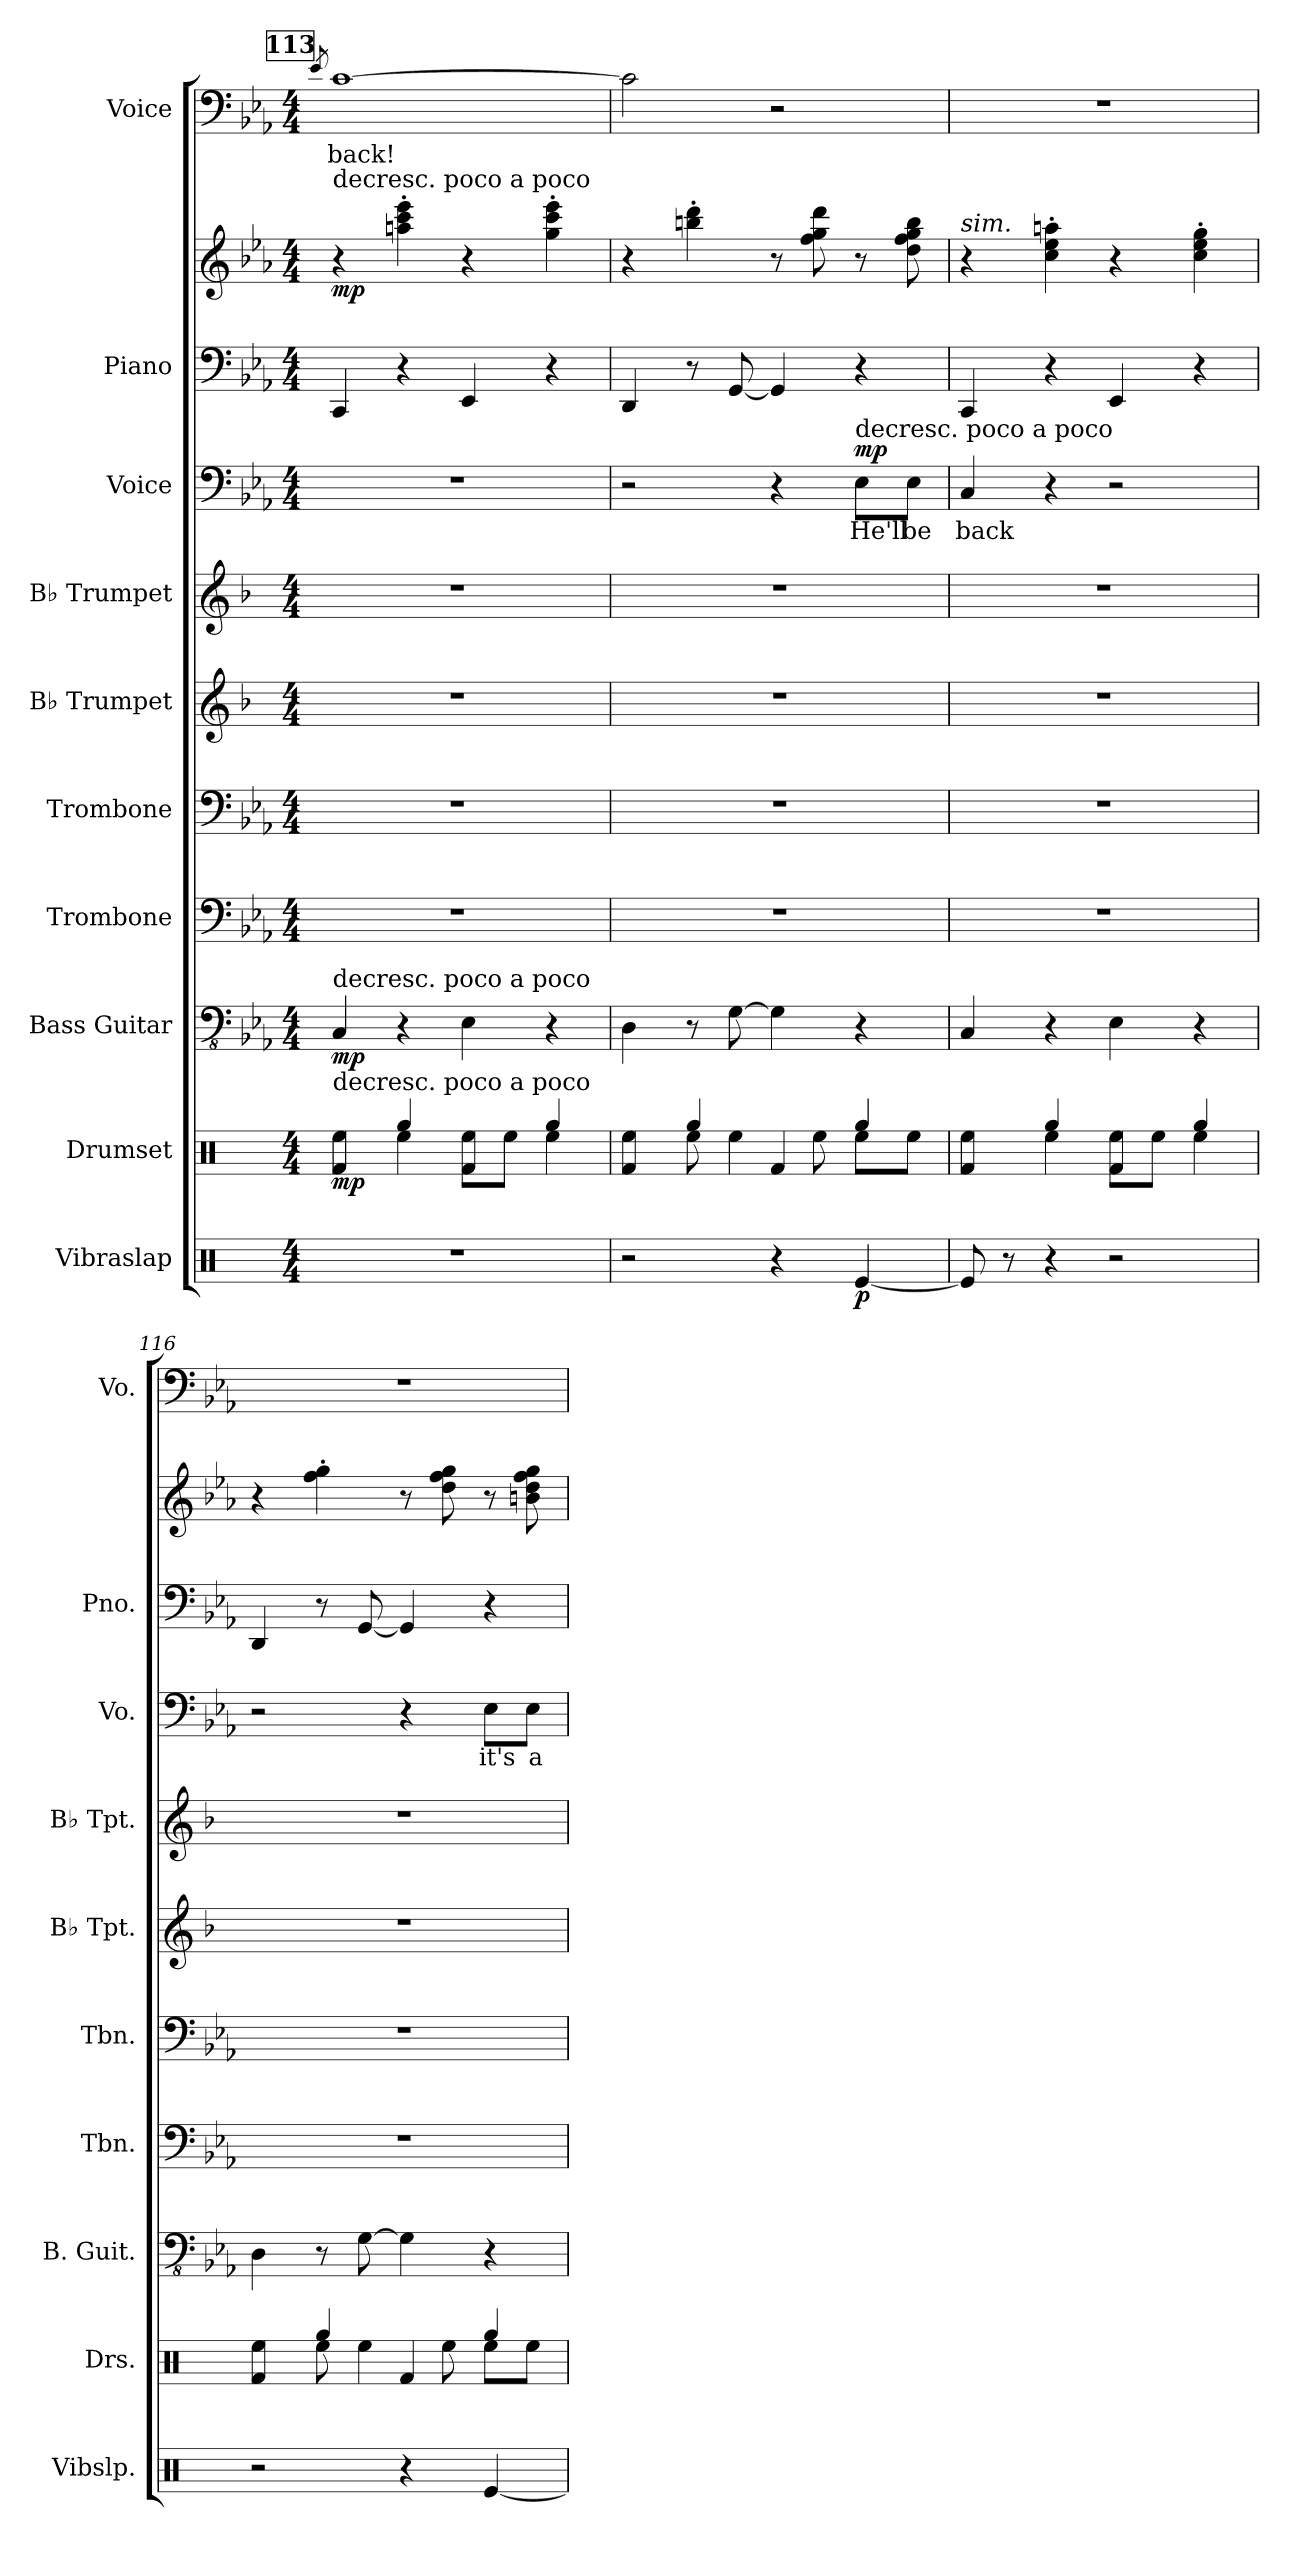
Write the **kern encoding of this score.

**kern	**dynam	**kern	**dynam	**kern	**dynam	**kern	**kern	**kern	**kern	**kern	**text	**dynam	**kern	**kern	**dynam	**kern	**text
*part10	*part10	*part9	*part9	*part8	*part8	*part7	*part6	*part5	*part4	*part3	*part3	*part3	*part2	*part2	*part2	*part1	*part1
*staff11	*staff11	*staff10	*staff10	*staff9	*staff9	*staff8	*staff7	*staff6	*staff5	*staff4	*staff4	*staff4	*staff3	*staff2	*staff2/3	*staff1	*staff1
*I"Vibraslap	*	*I"Drumset	*	*I"Bass Guitar	*	*I"Trombone	*I"Trombone	*I"B♭ Trumpet	*I"B♭ Trumpet	*I"Voice	*	*	*I"Piano	*	*	*I"Voice	*
*I'Vibslp.	*	*I'Drs.	*	*I'B. Guit.	*	*I'Tbn.	*I'Tbn.	*I'B♭ Tpt.	*I'B♭ Tpt.	*I'Vo.	*	*	*I'Pno.	*	*	*I'Vo.	*
*clefX	*	*clefX	*	*clefFv4	*	*clefF4	*clefF4	*clefG2	*clefG2	*clefF4	*	*	*clefF4	*clefG2	*	*clefF4	*
*	*	*	*	*	*	*	*	*ITrd1c2	*ITrd1c2	*	*	*	*	*	*	*	*
*k[]	*	*k[]	*	*k[b-e-a-]	*	*k[b-e-a-]	*k[b-e-a-]	*k[b-e-a-]	*k[b-e-a-]	*k[b-e-a-]	*	*	*k[b-e-a-]	*k[b-e-a-]	*	*k[b-e-a-]	*
*M4/4	*	*M4/4	*	*M4/4	*	*M4/4	*M4/4	*M4/4	*M4/4	*M4/4	*	*	*M4/4	*M4/4	*	*M4/4	*
!!LO:REH:place=s1:a:B:fs=14:t=113
=113	=113	=113	=113	=113	=113	=113	=113	=113	=113	=113	=113	=113	=113	=113	=113	=113	=113
.	.	.	.	.	.	.	.	.	.	.	.	.	.	.	.	8qe-/	.
*	*	*^	*	*	*	*	*	*	*	*	*	*	*	*	*	*	*
!	!	!	!	!	!	!	!	!	!	!	!	!	!	!	!LO:TX:a:t=decresc. poco a poco	!	!	!
!	!	!	!	!	!LO:TX:a:t=decresc. poco a poco	!	!	!	!	!	!	!	!	!	!	!	!	!
!	!	!LO:TX:a:t=decresc. poco a poco	!	!	!	!	!	!	!	!	!	!	!	!	!	!	!	!
!	!	!	!	!LO:DY:b	!	!LO:DY:b	!	!	!	!	!	!	!	!	!	!LO:DY:b	!	!LO:LY:b
1r	.	4Rf/	4Ree\	mp	4CC/	mp	1r	1r	1r	1r	1r	.	.	4CC/	4r	mp	[1c	back!
.	.	4Rgg/	4Ree\	.	4r	.	.	.	.	.	.	.	.	4r	4aan\' 4ccc\' 4eee-\'	.	.	.
.	.	4Rf/	8Ree\L	.	4EE-\	.	.	.	.	.	.	.	.	4EE-/	4r	.	.	.
.	.	.	8Ree\J	.	.	.	.	.	.	.	.	.	.	.	.	.	.	.
.	.	4Rgg/	4Ree\	.	4r	.	.	.	.	.	.	.	.	4r	4gg\' 4ccc\' 4eee-\'	.	.	.
!!LO:PB:g=z
=114	=114	=114	=114	=114	=114	=114	=114	=114	=114	=114	=114	=114	=114	=114	=114	=114	=114	=114
2r	.	4Rf/	4Ree\	.	4DD\	.	1r	1r	1r	1r	2r	.	.	4DD/	4r	.	2c\]	.
.	.	4Rgg/	8Ree\	.	8r	.	.	.	.	.	.	.	.	8r	4bbn\' 4ddd\'	.	.	.
.	.	.	4Ree\	.	[8GG\	.	.	.	.	.	.	.	.	[8GG/	.	.	.	.
4r	.	4Rf/	.	.	4GG\]	.	.	.	.	.	4r	.	.	4GG/]	8r	.	2r	.
.	.	.	8Ree\	.	.	.	.	.	.	.	.	.	.	.	8ff\ 8gg\ 8ddd\	.	.	.
!	!	!	!	!	!	!	!	!	!	!	!LO:TX:a:t=decresc. poco a poco	!	!	!	!	!	!	!
!	!LO:DY:b	!	!	!	!	!	!	!	!	!	!	!LO:LY:b	!LO:DY:b	!	!	!	!	!
[4Re/	p	4Rgg/	8Ree\L	.	4r	.	.	.	.	.	8E-\L	He'll	mp	4r	8r	.	.	.
!	!	!	!	!	!	!	!	!	!	!	!	!LO:LY:b	!	!	!	!	!	!
.	.	.	8Ree\J	.	.	.	.	.	.	.	8E-\J	be	.	.	8dd\ 8ff\ 8gg\ 8bb\	.	.	.
=115	=115	=115	=115	=115	=115	=115	=115	=115	=115	=115	=115	=115	=115	=115	=115	=115	=115	=115
!	!	!	!	!	!	!	!	!	!	!	!	!	!	!	!LO:TX:a:i:t=sim.	!	!	!
!	!	!	!	!	!	!	!	!	!	!	!	!LO:LY:b	!	!	!	!	!	!
8Re/]	.	4Rf/	4Ree\	.	4CC/	.	1r	1r	1r	1r	4C/	back	.	4CC/	4r	.	1r	.
8r	.	.	.	.	.	.	.	.	.	.	.	.	.	.	.	.	.	.
4r	.	4Rgg/	4Ree\	.	4r	.	.	.	.	.	4r	.	.	4r	4cc\' 4ee-\' 4aan\'	.	.	.
2r	.	4Rf/	8Ree\L	.	4EE-\	.	.	.	.	.	2r	.	.	4EE-/	4r	.	.	.
.	.	.	8Ree\J	.	.	.	.	.	.	.	.	.	.	.	.	.	.	.
.	.	4Rgg/	4Ree\	.	4r	.	.	.	.	.	.	.	.	4r	4cc\' 4ee-\' 4gg\'	.	.	.
=116	=116	=116	=116	=116	=116	=116	=116	=116	=116	=116	=116	=116	=116	=116	=116	=116	=116	=116
2r	.	4Rf/	4Ree\	.	4DD\	.	1r	1r	1r	1r	2r	.	.	4DD/	4r	.	1r	.
.	.	4Rgg/	8Ree\	.	8r	.	.	.	.	.	.	.	.	8r	4ff\' 4gg\'	.	.	.
.	.	.	4Ree\	.	[8GG\	.	.	.	.	.	.	.	.	[8GG/	.	.	.	.
4r	.	4Rf/	.	.	4GG\]	.	.	.	.	.	4r	.	.	4GG/]	8r	.	.	.
.	.	.	8Ree\	.	.	.	.	.	.	.	.	.	.	.	8dd\ 8ff\ 8gg\	.	.	.
!	!	!	!	!	!	!	!	!	!	!	!	!LO:LY:b	!	!	!	!	!	!
[4Re/	.	4Rgg/	8Ree\L	.	4r	.	.	.	.	.	8E-\L	it's	.	4r	8r	.	.	.
!	!	!	!	!	!	!	!	!	!	!	!	!LO:LY:b	!	!	!	!	!	!
.	.	.	8Ree\J	.	.	.	.	.	.	.	8E-\J	a	.	.	8bn\ 8dd\ 8ff\ 8gg\	.	.	.
*	*	*v	*v	*	*	*	*	*	*	*	*	*	*	*	*	*	*	*
=	=	=	=	=	=	=	=	=	=	=	=	=	=	=	=	=	=
*-	*-	*-	*-	*-	*-	*-	*-	*-	*-	*-	*-	*-	*-	*-	*-	*-	*-
